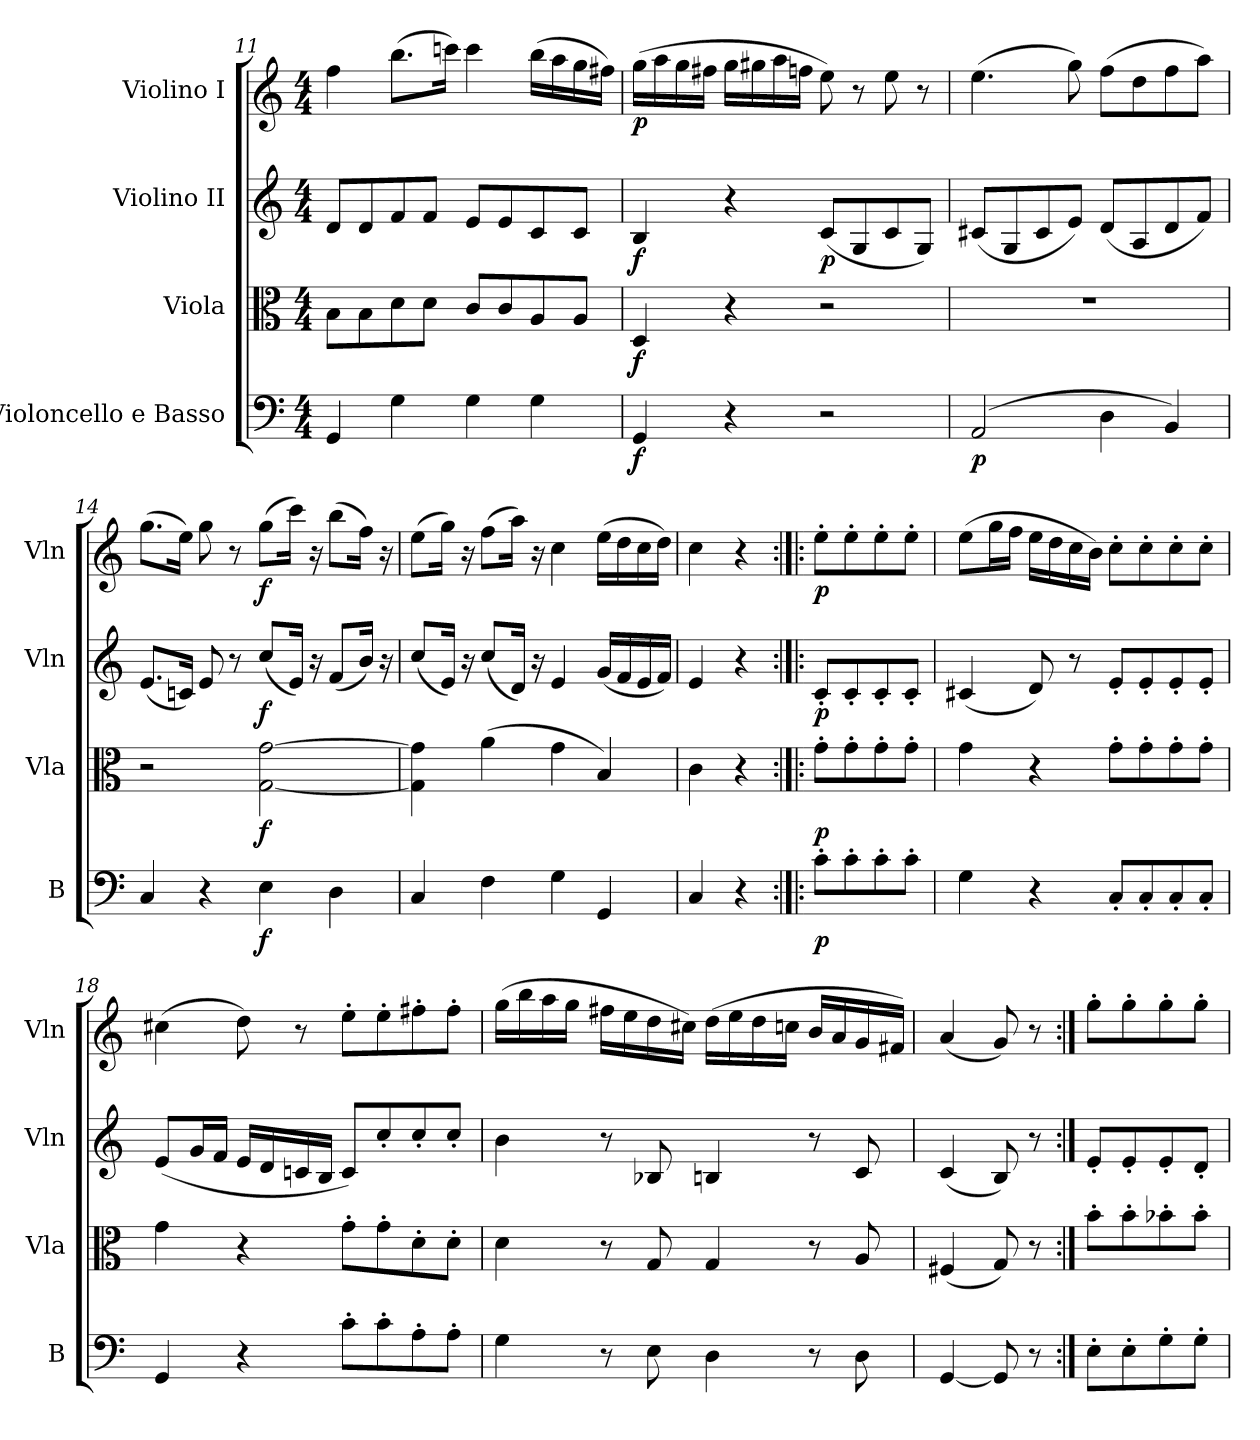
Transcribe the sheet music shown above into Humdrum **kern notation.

**kern	**dynam	**kern	**dynam	**kern	**dynam	**kern	**dynam
*part4	*part4	*part3	*part3	*part2	*part2	*part1	*part1
*staff4	*staff4	*staff3	*staff3	*staff2	*staff2	*staff1	*staff1
*I"Violoncello e Basso	*	*I"Viola	*	*I"Violino II	*	*I"Violino I	*
*I'B	*	*I'Vla	*	*I'Vln	*	*I'Vln	*
*clefF4	*	*clefC3	*	*clefG2	*	*clefG2	*
*k[]	*	*k[]	*	*k[]	*	*k[]	*
*C:	*	*C:	*	*C:	*	*C:	*
*M4/4	*	*M4/4	*	*M4/4	*	*M4/4	*
=11	=11	=11	=11	=11	=11	=11	=11
4GG	.	8BL	.	8dL	.	4ff	.
.	.	8B	.	8d	.	.	.
4G	cresc.	8d	cresc.	8f	cresc.	(8.bbL	cresc.
.	.	8dJ	.	8fJ	.	.	.
.	.	.	.	.	.	16cccnJk)	.
4G	.	8cL	.	8eL	.	4ccc	.
.	.	8c	.	8e	.	.	.
4G	.	8A	.	8c	.	(16bbLL	.
.	.	.	.	.	.	16aa	.
.	.	8AJ	.	8cJ	.	16gg	.
.	.	.	.	.	.	16ff#XJJ)	.
!!LO:LB:g=z
=12	=12	=12	=12	=12	=12	=12	=12
4GG	f	4D	f	4B	f	(16ggLL	p
.	.	.	.	.	.	16aa	.
.	.	.	.	.	.	16gg	.
.	.	.	.	.	.	16ff#XJJ	.
4r	.	4r	.	4r	.	16ggLL	.
.	.	.	.	.	.	16gg#X	.
.	.	.	.	.	.	16aa	.
.	.	.	.	.	.	16ffnJJ	.
2r	.	2r	.	(8cL	p	8ee)	.
.	.	.	.	8G	.	8r	.
.	.	.	.	8c	.	8ee	.
.	.	.	.	8GJ)	.	8r	.
=13	=13	=13	=13	=13	=13	=13	=13
(2AA	p	1r	.	(8c#XL	.	(4.ee	.
.	.	.	.	8G	.	.	.
.	.	.	.	8c#	.	.	.
.	.	.	.	8eJ)	.	8gg)	.
4D	.	.	.	(8dL	.	(8ffL	.
.	.	.	.	8A	.	8dd	.
4BB)	.	.	.	8d	.	8ff	.
.	.	.	.	8fJ)	.	8aaJ)	.
=14	=14	=14	=14	=14	=14	=14	=14
4C	.	2r	.	(8.eL	.	(8.ggL	.
.	.	.	.	16cnJk)	.	16eeJk)	.
4r	.	.	.	8e	.	8gg	.
.	.	.	.	8r	.	8r	.
4E	f	[2g [2G	f	(8ccL	f	(8ggL	f
.	.	.	.	16eJk)	.	16cccJk)	.
.	.	.	.	16r	.	16r	.
4D	.	.	.	(8fL	.	(8bbL	.
.	.	.	.	16bJk)	.	16ffJk)	.
.	.	.	.	16r	.	16r	.
=15	=15	=15	=15	=15	=15	=15	=15
4C	.	4g] 4G]	.	(8ccL	.	(8eeL	.
.	.	.	.	16eJk)	.	16ggJk)	.
.	.	.	.	16r	.	16r	.
4F	.	(4a	.	(8ccL	.	(8ffL	.
.	.	.	.	16dJk)	.	16aaJk)	.
.	.	.	.	16r	.	16r	.
4G	.	4g	.	4e	.	4cc	.
4GG	.	4B)	.	(16gLL	.	(16eeLL	.
.	.	.	.	16f	.	16dd	.
.	.	.	.	16e	.	16cc	.
.	.	.	.	16fJJ)	.	16ddJJ)	.
=16a	=16a	=16a	=16a	=16a	=16a	=16a	=16a
4C	.	4c	.	4e	.	4cc	.
4r	.	4r	.	4r	.	4r	.
=16b:|!|:	=16b:|!|:	=16b:|!|:	=16b:|!|:	=16b:|!|:	=16b:|!|:	=16b:|!|:	=16b:|!|:
8c'L	p	8g'L	p	8c'L	p	8ee'L	p
8c'	.	8g'	.	8c'	.	8ee'	.
8c'	.	8g'	.	8c'	.	8ee'	.
8c'J	.	8g'J	.	8c'J	.	8ee'J	.
=17	=17	=17	=17	=17	=17	=17	=17
4G	.	4g	.	(4c#X	.	(8eeL	.
.	.	.	.	.	.	16ggL	.
.	.	.	.	.	.	16ffJJ	.
4r	.	4r	.	8d)	.	16eeLL	.
.	.	.	.	.	.	16dd	.
.	.	.	.	8r	.	16cc	.
.	.	.	.	.	.	16bJJ)	.
8C'L	.	8g'L	.	8e'L	.	8cc'L	.
8C'	.	8g'	.	8e'	.	8cc'	.
8C'	.	8g'	.	8e'	.	8cc'	.
8C'J	.	8g'J	.	8e'J	.	8cc'J	.
=18	=18	=18	=18	=18	=18	=18	=18
4GG	.	4g	.	(8eL	.	(4cc#X	.
.	.	.	.	16gL	.	.	.
.	.	.	.	16fJJ	.	.	.
4r	.	4r	.	16eLL	.	8dd)	.
.	.	.	.	16d	.	.	.
.	.	.	.	16cn	.	8r	.
.	.	.	.	16BJJ	.	.	.
8c'L	.	8g'L	.	8cL)	.	8ee'L	.
8c'	.	8g'	.	8cc'	.	8ee'	.
8A'	.	8d'	.	8cc'	.	8ff#X'	.
8A'J	.	8d'J	.	8cc'J	.	8ff#'J	.
=19	=19	=19	=19	=19	=19	=19	=19
4G	.	4d	.	4b	.	(16ggLL	.
.	.	.	.	.	.	16bb	.
.	.	.	.	.	.	16aa	.
.	.	.	.	.	.	16ggJJ	.
8r	.	8r	.	8r	.	16ff#XLL	.
.	.	.	.	.	.	16ee	.
8E	.	8G	.	8B-X	.	16dd	.
.	.	.	.	.	.	16cc#XJJ)	.
4D	.	4G	.	4Bn	.	(16ddLL	.
.	.	.	.	.	.	16ee	.
.	.	.	.	.	.	16dd	.
.	.	.	.	.	.	16ccnJJ	.
8r	.	8r	.	8r	.	16bLL	.
.	.	.	.	.	.	16a	.
8D	.	8A	.	8c	.	16g	.
.	.	.	.	.	.	16f#XJJ)	.
=20a	=20a	=20a	=20a	=20a	=20a	=20a	=20a
[4GG	.	(4F#X	.	(4c	.	(4a	.
8GG]	.	8G)	.	8B)	.	8g)	.
8r	.	8r	.	8r	.	8r	.
=20b:|!	=20b:|!	=20b:|!	=20b:|!	=20b:|!	=20b:|!	=20b:|!	=20b:|!
8E'L	.	8b'L	.	8e'L	.	8gg'L	.
8E'	.	8b'	.	8e'	.	8gg'	.
8G'	.	8b-X'	.	8e'	.	8gg'	.
8G'J	.	8b-'J	.	8d'J	.	8gg'J	.
=	=	=	=	=	=	=	=
*-	*-	*-	*-	*-	*-	*-	*-
